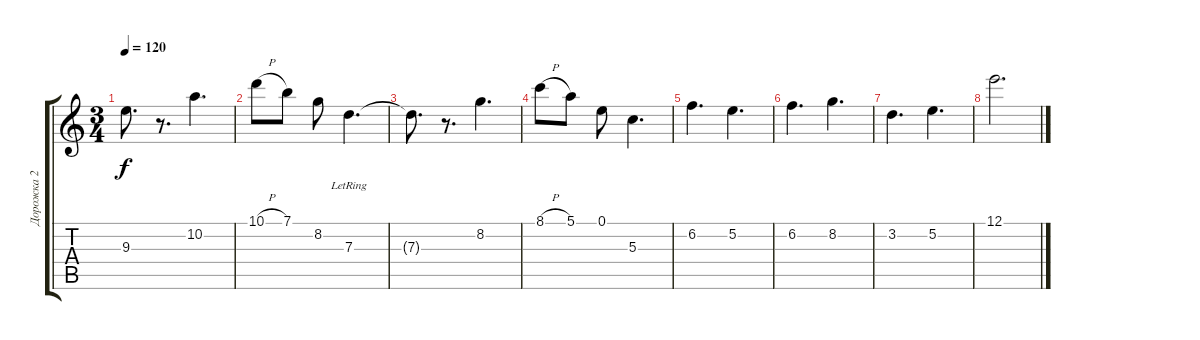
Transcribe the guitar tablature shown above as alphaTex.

\track ("Дорожка 2" "Дорожка 2") {instrument acousticguitarsteel}
\staff {score tabs}
\tuning (E4 B3 G3 D3 A2 E2) {hide}
\ts (3 4)
\tempo 120
\clef g2
\ks c
9.3{t}.8{d dy f} r.8{d} 10.2.4{d} |
10.1{h}.8 7.1.8 8.2.8 7.3{lr}.4{d} |
7.3{t}.8{d} r.8{d} 8.2.4{d} |
8.1{h}.8 5.1.8 0.1.8 5.3.4{d} |
6.2.4{d} 5.2.4{d} |
6.2.4{d} 8.2.4{d} |
3.2.4{d} 5.2.4{d} |
12.1.2{d}
